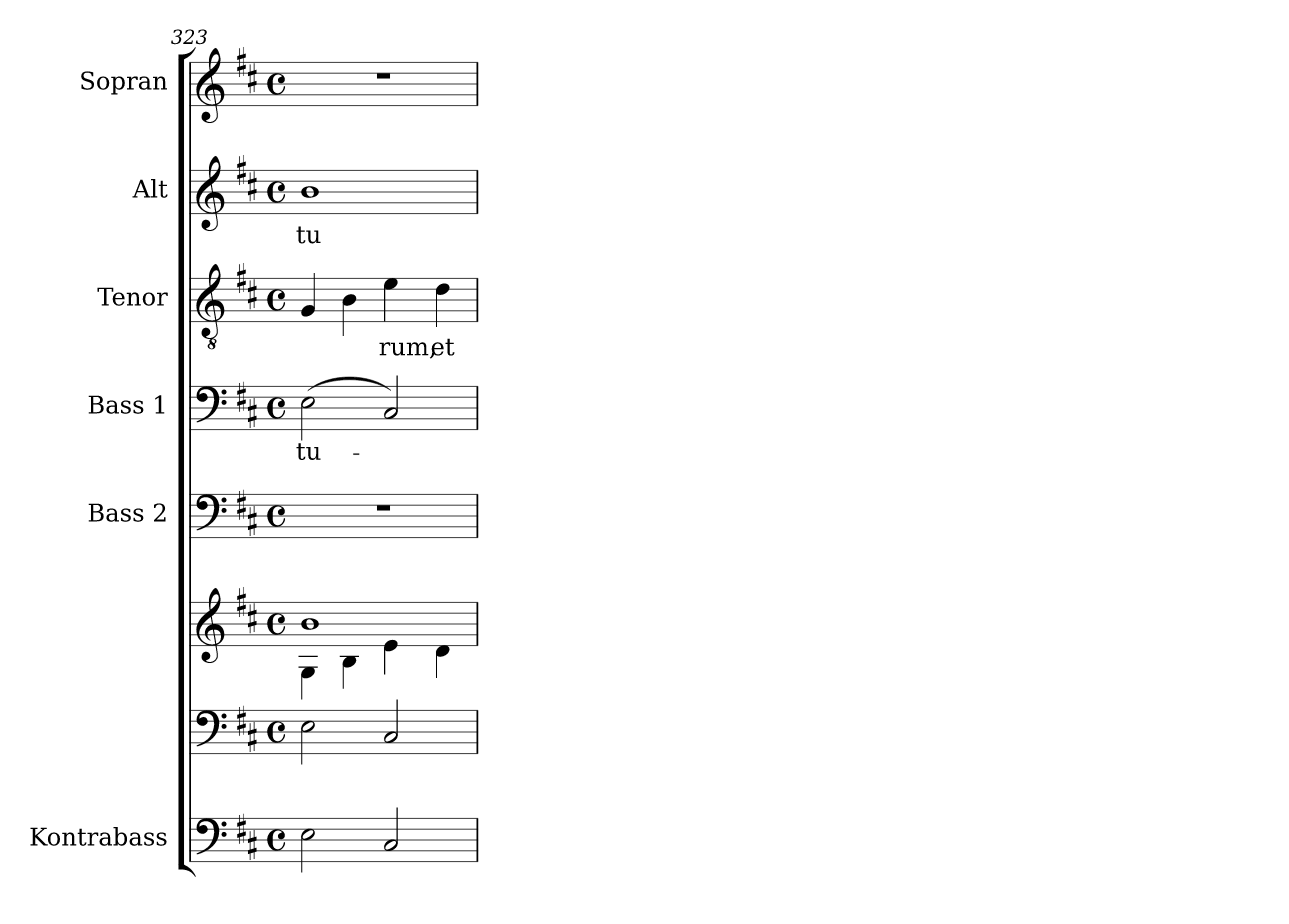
**kern	**kern	**kern	**kern	**kern	**text	**kern	**text	**kern	**text	**kern
*part7	*part6	*part6	*part5	*part4	*part4	*part3	*part3	*part2	*part2	*part1
*staff8	*staff7	*staff6	*staff5	*staff4	*staff4	*staff3	*staff3	*staff2	*staff2	*staff1
*I"Kontrabass	*	*	*I"Bass 2	*I"Bass 1	*	*I"Tenor	*	*I"Alt	*	*I"Sopran
*I'Kb.	*	*	*I'B. 2	*I'B. 1	*	*I'T.	*	*I'A.	*	*I'S.
*clefF4	*clefF4	*clefG2	*clefF4	*clefF4	*	*clefGv2	*	*clefG2	*	*clefG2
*ITrd7c12	*	*	*	*	*	*	*	*	*	*
*k[f#c#]	*k[f#c#]	*k[f#c#]	*k[f#c#]	*k[f#c#]	*	*k[f#c#]	*	*k[f#c#]	*	*k[f#c#]
*D:	*D:	*D:	*D:	*D:	*	*D:	*	*D:	*	*D:
*M4/4	*M4/4	*M4/4	*M4/4	*M4/4	*	*M4/4	*	*M4/4	*	*M4/4
*met(c)	*met(c)	*met(c)	*met(c)	*met(c)	*	*met(c)	*	*met(c)	*	*met(c)
=323	=323	=323	=323	=323	=323	=323	=323	=323	=323	=323
*	*	*^	*	*	*	*	*	*	*	*
!	!	!	!	!	!	!LO:LY:b	!	!	!	!LO:LY:b	!
2EE\	2E\	1b	4G\	1r	(>2E\	-tu-	4G/	.	1b	-tu-	1r
.	.	.	4B\	.	.	.	4B\	.	.	.	.
!	!	!	!	!	!	!	!	!LO:LY:b	!	!	!
2CC#/	2C#/	.	4e\	.	2C#/)	.	4e\	-rum,	.	.	.
!	!	!	!	!	!	!	!	!LO:LY:b	!	!	!
.	.	.	4d\	.	.	.	4d\	et	.	.	.
*	*	*v	*v	*	*	*	*	*	*	*	*
=	=	=	=	=	=	=	=	=	=	=
*-	*-	*-	*-	*-	*-	*-	*-	*-	*-	*-
